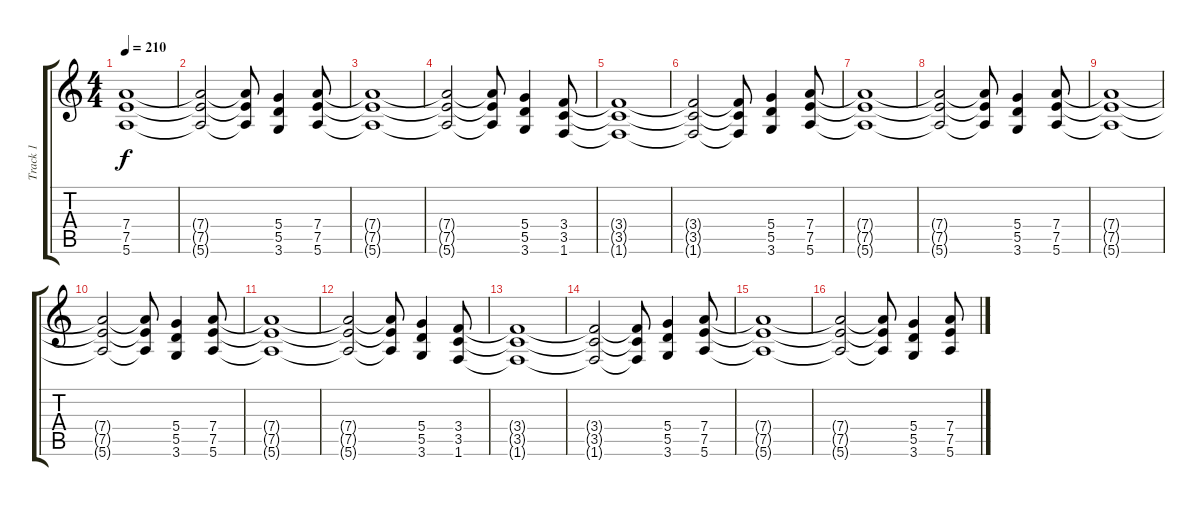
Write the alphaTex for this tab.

\track ("Track 1" "Track 1") {instrument overdrivenguitar}
\staff {score tabs}
\tuning (E4 B3 G3 D3 A2 E2) {hide}
\ts (4 4)
\tempo 210
\clef g2
\ks c
(7.4{t} 7.5{t} 5.6{t}).1{dy f} |
(7.4{t} 7.5{t} 5.6{t}).2 (7.4{t} 7.5{t} 5.6{t}).8 (5.4 5.5 3.6).4 (7.4 7.5 5.6).8 |
(7.4{t} 7.5{t} 5.6{t}).1 |
(7.4{t} 7.5{t} 5.6{t}).2 (7.4{t} 7.5{t} 5.6{t}).8 (5.4 5.5 3.6).4 (3.4 3.5 1.6).8 |
(3.4{t} 3.5{t} 1.6{t}).1 |
(3.4{t} 3.5{t} 1.6{t}).2 (3.4{t} 3.5{t} 1.6{t}).8 (5.4 5.5 3.6).4 (7.4 7.5 5.6).8 |
(7.4{t} 7.5{t} 5.6{t}).1 |
(7.4{t} 7.5{t} 5.6{t}).2 (7.4{t} 7.5{t} 5.6{t}).8 (5.4 5.5 3.6).4 (7.4 7.5 5.6).8 |
(7.4{t} 7.5{t} 5.6{t}).1 |
(7.4{t} 7.5{t} 5.6{t}).2 (7.4{t} 7.5{t} 5.6{t}).8 (5.4 5.5 3.6).4 (7.4 7.5 5.6).8 |
(7.4{t} 7.5{t} 5.6{t}).1 |
(7.4{t} 7.5{t} 5.6{t}).2 (7.4{t} 7.5{t} 5.6{t}).8 (5.4 5.5 3.6).4 (3.4 3.5 1.6).8 |
(3.4{t} 3.5{t} 1.6{t}).1 |
(3.4{t} 3.5{t} 1.6{t}).2 (3.4{t} 3.5{t} 1.6{t}).8 (5.4 5.5 3.6).4 (7.4 7.5 5.6).8 |
(7.4{t} 7.5{t} 5.6{t}).1 |
(7.4{t} 7.5{t} 5.6{t}).2 (7.4{t} 7.5{t} 5.6{t}).8 (5.4 5.5 3.6).4 (7.4 7.5 5.6).8
